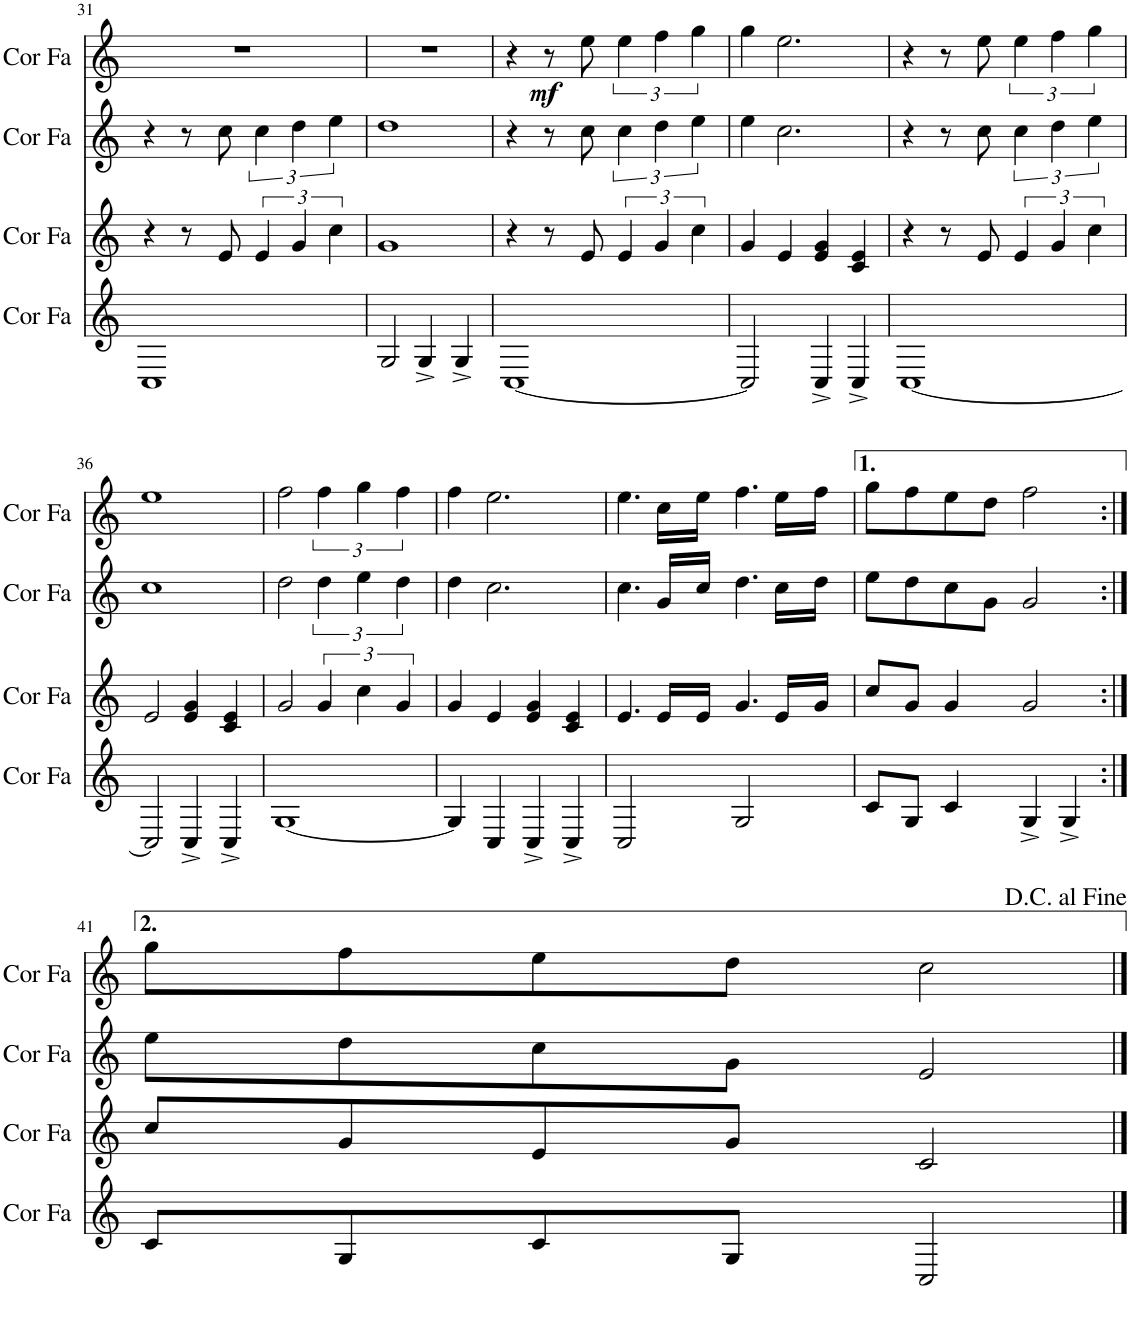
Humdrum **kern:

**kern	**kern	**kern	**kern	**dynam
*part4	*part3	*part2	*part1	*part1
*staff4	*staff3	*staff2	*staff1	*staff1
*I"Cor en Fa	*I"Cor en Fa	*I"Cor en Fa	*I"Cor en Fa	*
*I'Cor Fa	*I'Cor Fa	*I'Cor Fa	*I'Cor Fa	*
!!LO:PB:g=z
*clefG2	*clefG2	*clefG2	*clefG2	*
*Trd4c7	*Trd4c7	*Trd4c7	*Trd4c7	*
*k[]	*k[]	*k[]	*k[]	*
*M4/4	*M4/4	*M4/4	*M4/4	*
=31	=31	=31	=31	=31
1C	4r	4r	1r	.
.	8r	8r	.	.
.	8e/	8cc\	.	.
.	6e/	6cc\	.	.
.	6g/	6dd\	.	.
.	6cc\	6ee\	.	.
=32	=32	=32	=32	=32
2G/	1g	1dd	1r	.
4G^/	.	.	.	.
4G^/	.	.	.	.
=33	=33	=33	=33	=33
[1C	4r	4r	4r	.
!	!	!	!	!LO:DY:b
.	8r	8r	8r	mf
.	8e/	8cc\	8ee\	.
.	6e/	6cc\	6ee\	.
.	6g/	6dd\	6ff\	.
.	6cc\	6ee\	6gg\	.
=34	=34	=34	=34	=34
2C/]	4g/	4ee\	4gg\	.
.	4e/	2.cc\	2.ee\	.
4C^/	4e/ 4g/	.	.	.
4C^/	4c/ 4e/	.	.	.
=35	=35	=35	=35	=35
[1C	4r	4r	4r	.
.	8r	8r	8r	.
.	8e/	8cc\	8ee\	.
.	6e/	6cc\	6ee\	.
.	6g/	6dd\	6ff\	.
.	6cc\	6ee\	6gg\	.
!!LO:LB:g=z
=36	=36	=36	=36	=36
2C/]	2e/	1cc	1ee	.
4C^/	4e/ 4g/	.	.	.
4C^/	4c/ 4e/	.	.	.
=37	=37	=37	=37	=37
[1G	2g/	2dd\	2ff\	.
.	6g/	6dd\	6ff\	.
.	6cc\	6ee\	6gg\	.
.	6g/	6dd\	6ff\	.
=38	=38	=38	=38	=38
4G/]	4g/	4dd\	4ff\	.
4C/	4e/	2.cc\	2.ee\	.
4C^/	4e/ 4g/	.	.	.
4C^/	4c/ 4e/	.	.	.
=39	=39	=39	=39	=39
2C/	4.e/	4.cc\	4.ee\	.
.	16e/LL	16g/LL	16cc\LL	.
.	16e/JJ	16cc/JJ	16ee\JJ	.
2G/	4.g/	4.dd\	4.ff\	.
.	16e/LL	16cc\LL	16ee\LL	.
.	16g/JJ	16dd\JJ	16ff\JJ	.
=40	=40	=40	=40	=40
8c/L	8cc/L	8ee\L	8gg\L	.
8G/J	8g/J	8dd\	8ff\	.
4c/	4g/	8cc\	8ee\	.
.	.	8g\J	8dd\J	.
4G^/	2g/	2g/	2ff\	.
4G^/	.	.	.	.
!!LO:LB:g=z
=41:|!	=41:|!	=41:|!	=41:|!	=41:|!
8c/L	8cc/L	8ee\L	8gg\L	.
8G/	8g/	8dd\	8ff\	.
8c/	8e/	8cc\	8ee\	.
8G/J	8g/J	8g\J	8dd\J	.
2C/	2c/	2e/	2cc\	.
==	==	==	==	==
*-	*-	*-	*-	*-
